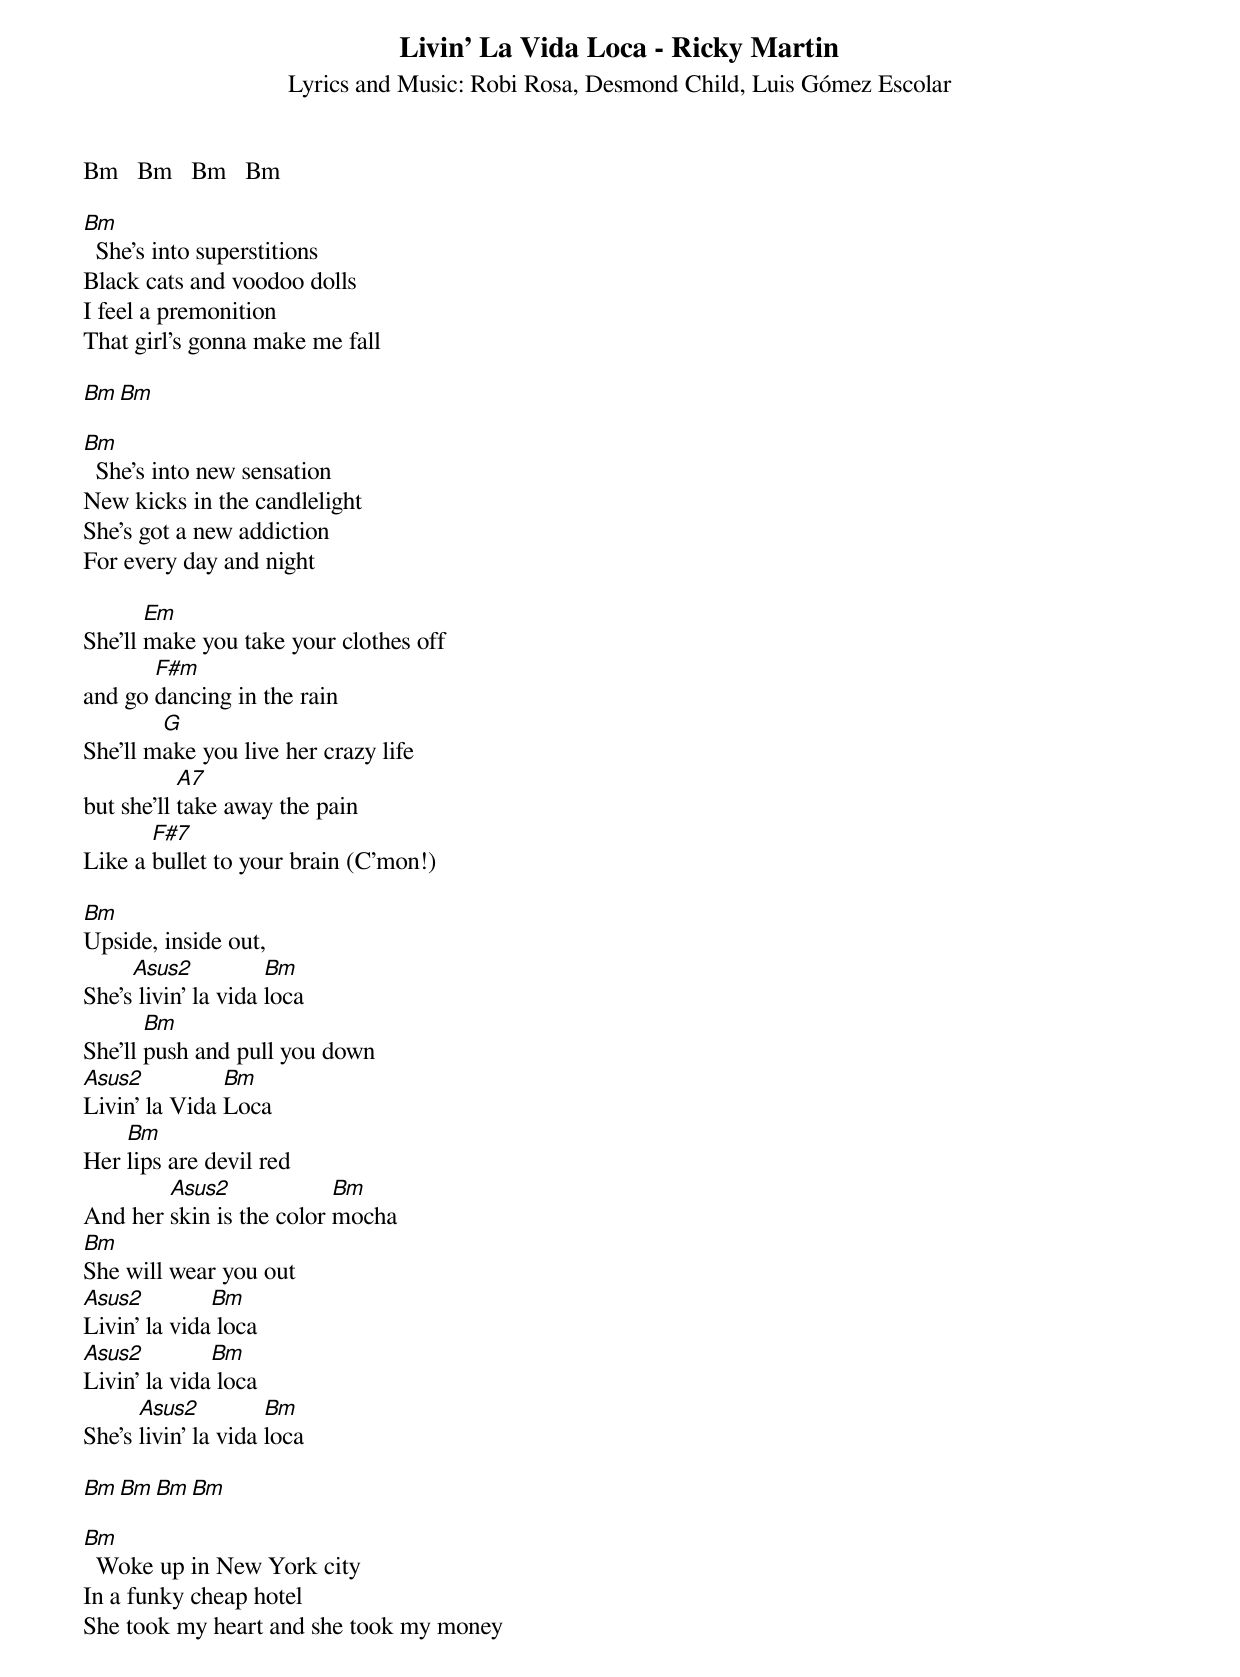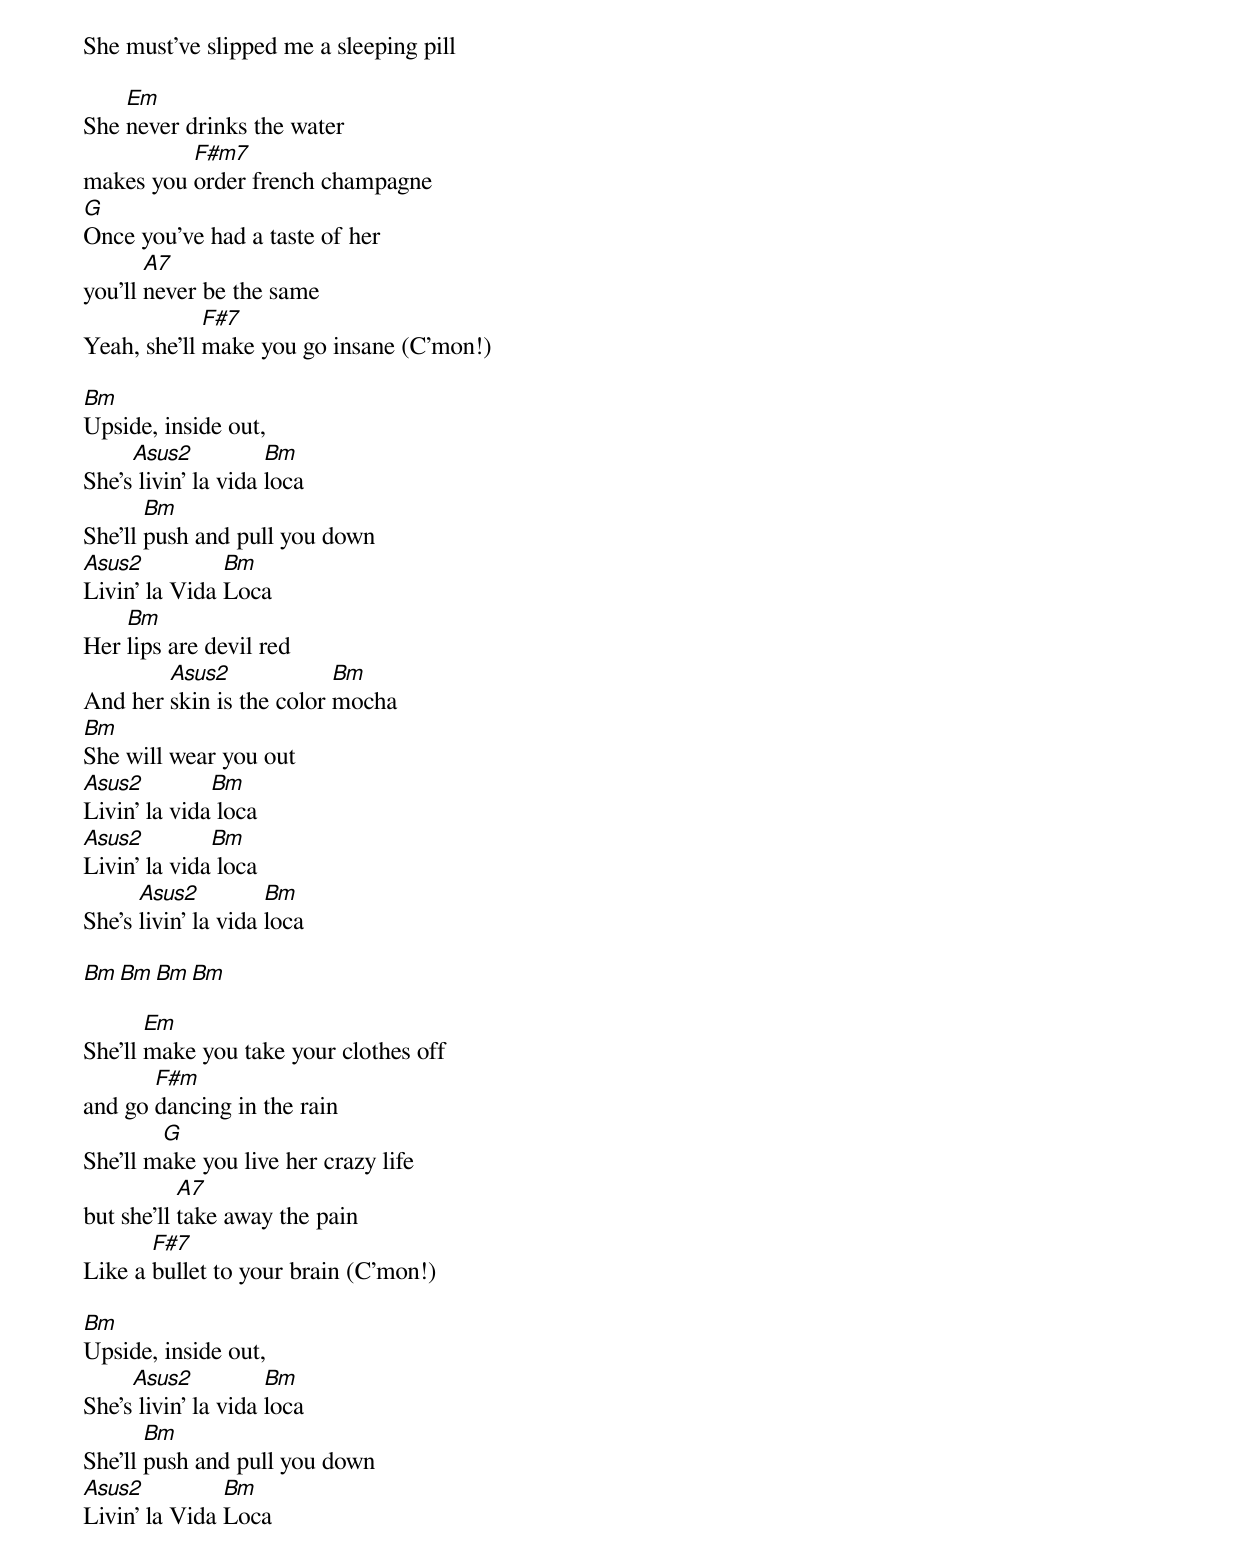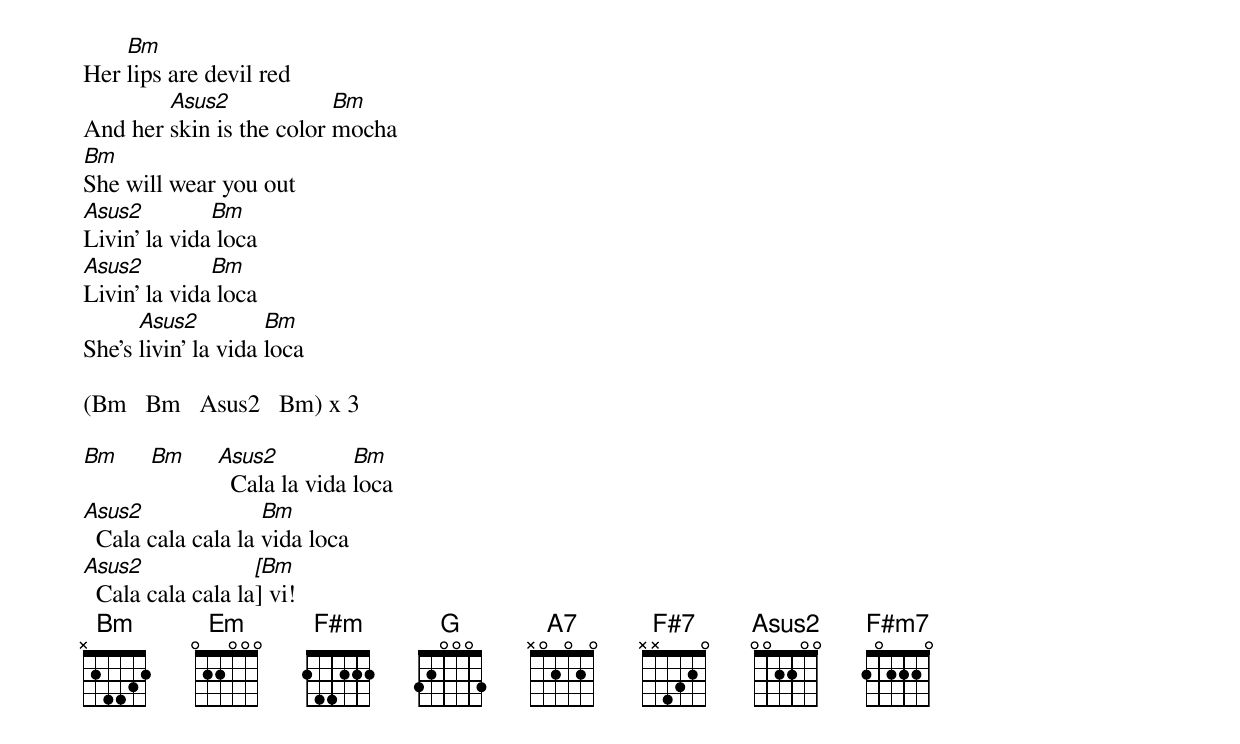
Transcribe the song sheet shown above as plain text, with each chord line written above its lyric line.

Livin' La Vida Loca - Ricky Martin
Lyrics and Music: Robi Rosa, Desmond Child, Luis Gómez Escolar

Bm   Bm   Bm   Bm

Bm
  She's into superstitions
Black cats and voodoo dolls
I feel a premonition
That girl's gonna make me fall

Bm   Bm

Bm
  She's into new sensation
New kicks in the candlelight
She's got a new addiction
For every day and night

       Em
She'll make you take your clothes off
       F#m
and go dancing in the rain
        G
She'll make you live her crazy life
           A7
but she'll take away the pain
       F#7
Like a bullet to your brain (C'mon!)

Bm
Upside, inside out,
     Asus2           Bm
She's livin' la vida loca
       Bm
She'll push and pull you down
Asus2          Bm
Livin' la Vida Loca
    Bm
Her lips are devil red
        Asus2             Bm
And her skin is the color mocha
Bm
She will wear you out
Asus2         Bm
Livin' la vida loca
Asus2         Bm
Livin' la vida loca
      Asus2          Bm
She's livin' la vida loca

Bm   Bm   Bm   Bm

Bm
  Woke up in New York city
In a funky cheap hotel
She took my heart and she took my money
She must've slipped me a sleeping pill

    Em
She never drinks the water
          F#m7
makes you order french champagne
G
Once you've had a taste of her
       A7
you'll never be the same
             F#7
Yeah, she'll make you go insane (C'mon!)

Bm
Upside, inside out,
     Asus2           Bm
She's livin' la vida loca
       Bm
She'll push and pull you down
Asus2          Bm
Livin' la Vida Loca
    Bm
Her lips are devil red
        Asus2             Bm
And her skin is the color mocha
Bm
She will wear you out
Asus2         Bm
Livin' la vida loca
Asus2         Bm
Livin' la vida loca
      Asus2          Bm
She's livin' la vida loca

Bm   Bm   Bm   Bm

       Em
She'll make you take your clothes off
       F#m
and go dancing in the rain
        G
She'll make you live her crazy life
           A7
but she'll take away the pain
       F#7
Like a bullet to your brain (C'mon!)

Bm
Upside, inside out,
     Asus2           Bm
She's livin' la vida loca
       Bm
She'll push and pull you down
Asus2          Bm
Livin' la Vida Loca
    Bm
Her lips are devil red
        Asus2             Bm
And her skin is the color mocha
Bm
She will wear you out
Asus2         Bm
Livin' la vida loca
Asus2         Bm
Livin' la vida loca
      Asus2          Bm
She's livin' la vida loca

(Bm   Bm   Asus2   Bm) x 3

Bm   Bm   Asus2          Bm
            Cala la vida loca
Asus2               Bm
  Cala cala cala la vida loca
Asus2              [Bm]
  Cala cala cala la vi!
